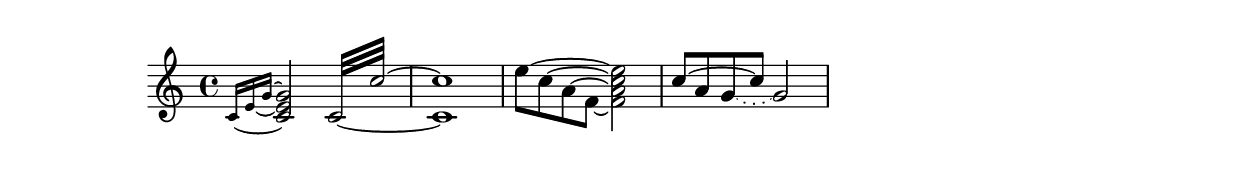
%% Do not edit this file; it is auto-generated from LSR http://lsr.dsi.unimi.it
%% This file is in the public domain.
\version "2.11.48"

\header {
  lsrtags = "rhythms"

  texidoc = "
Ties are sometimes used to write out arpeggios.  In this case, two tied
notes need not be consecutive.  This can be achieved by setting the
@code{tieWaitForNote} property to \"true\".  The same feature is also
useful, for example, to tie a tremolo to a chord, but in principle, it
can also be used for ordinary consecutive notes, as demonstrated in
this example. 

"
  doctitle = "Using ties with arpeggios"
} % begin verbatim
\relative c' {
  \set tieWaitForNote = ##t
  \grace { c16[~ e~ g]~ } <c, e g>2
  \repeat tremolo 8 { c32~ c'~ } <c c,>1
  e8~ c~ a~ f~ <e' c a f>2
  \tieUp c8~ a \tieDown \tieDotted g~ c g2
}
